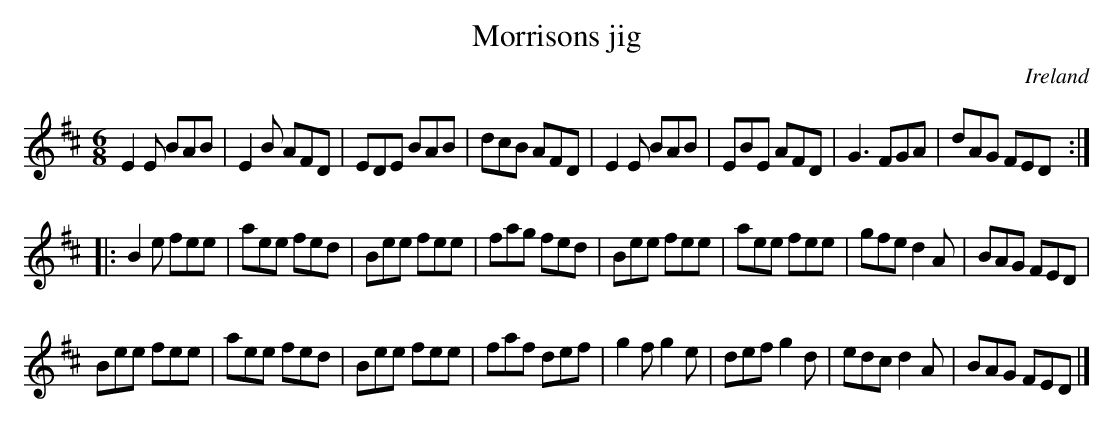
X:1
T:Morrisons jig
M:6/8
O:Ireland
K:E dorian
E2E BAB | E2B AFD | EDE BAB | dcB AFD |\
E2E BAB | EBE AFD | G3 FGA |  dAG FED  :|
|:B2e fee | aee fed | Bee fee |fag fed |\
Bee fee | aee fee | gfe d2A | BAG FED |
Bee fee | aee fed | Bee fee | faf def |\
g2f g2e | def g2d | edc d2A | BAG FED |]
